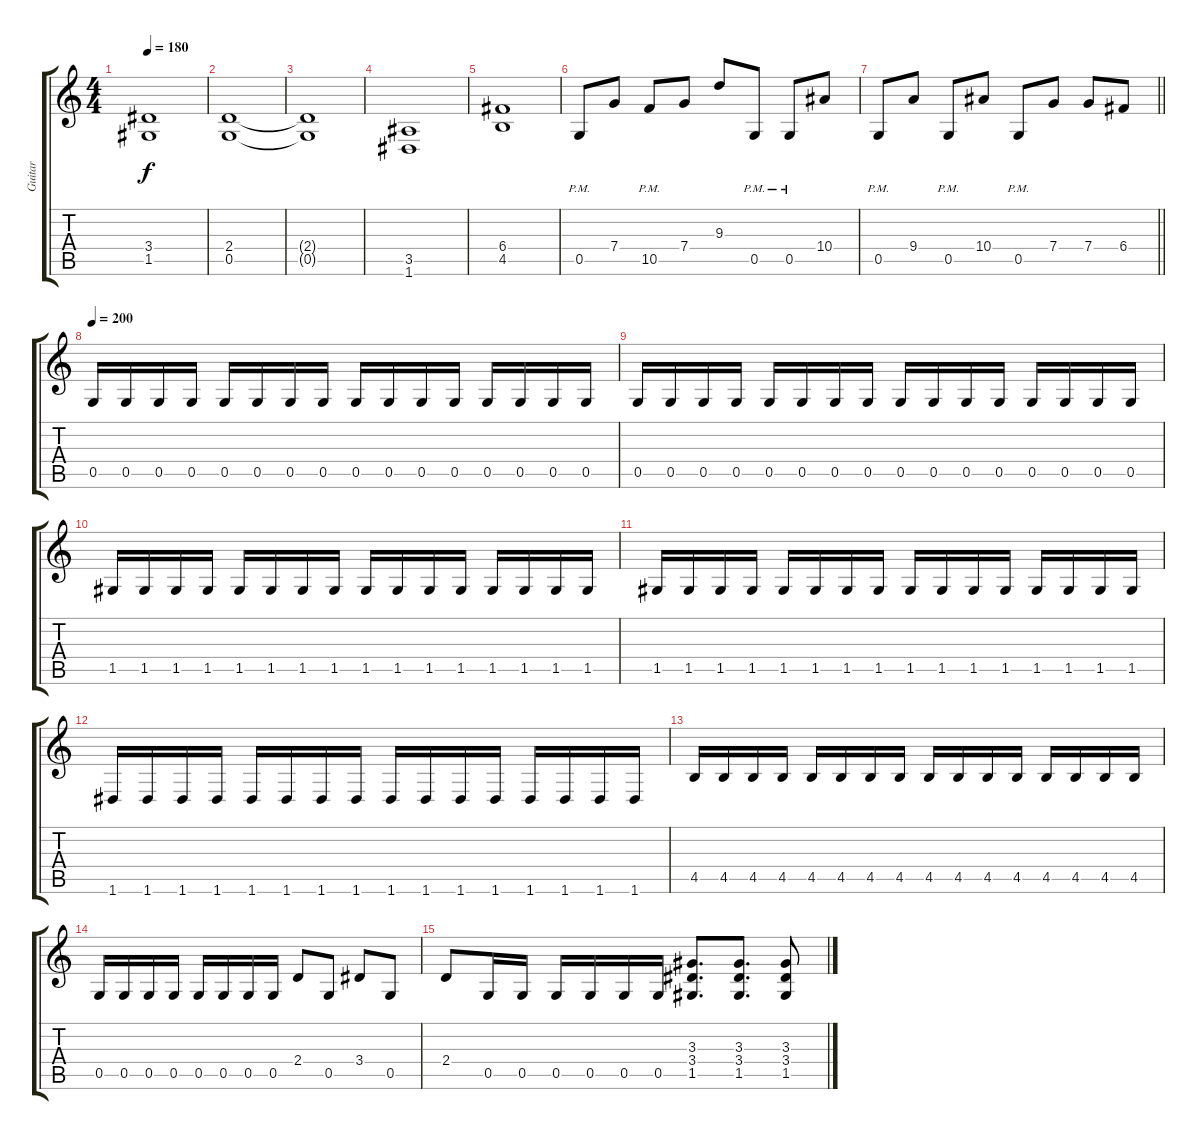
\track ("Guitar" "Guitar") {instrument distortionguitar}
\staff {score tabs}
\tuning (D4 A3 F3 C3 G2 D2) {hide}
\ts (4 4)
\tempo 180
\clef g2
\ks c
(3.4{t} 1.5{t}).1{dy f} |
(2.4 0.5).1 |
(2.4{t} 0.5{t}).1 |
(3.5 1.6).1 |
(6.4 4.5).1 |
0.5{pm}.8 7.4.8 10.5{pm}.8 7.4.8 9.3.8 0.5{pm}.8 0.5{pm}.8 10.4.8 |
\barLineRight lightlight
0.5{pm}.8 9.4.8 0.5{pm}.8 10.4.8 0.5{pm}.8 7.4.8 7.4.8 6.4.8 |
\section ("" "")
\tempo 200
0.5.16 0.5.16 0.5.16 0.5.16 0.5.16 0.5.16 0.5.16 0.5.16 0.5.16 0.5.16 0.5.16 0.5.16 0.5.16 0.5.16 0.5.16 0.5.16 |
0.5.16 0.5.16 0.5.16 0.5.16 0.5.16 0.5.16 0.5.16 0.5.16 0.5.16 0.5.16 0.5.16 0.5.16 0.5.16 0.5.16 0.5.16 0.5.16 |
1.5.16 1.5.16 1.5.16 1.5.16 1.5.16 1.5.16 1.5.16 1.5.16 1.5.16 1.5.16 1.5.16 1.5.16 1.5.16 1.5.16 1.5.16 1.5.16 |
1.5.16 1.5.16 1.5.16 1.5.16 1.5.16 1.5.16 1.5.16 1.5.16 1.5.16 1.5.16 1.5.16 1.5.16 1.5.16 1.5.16 1.5.16 1.5.16 |
1.6.16 1.6.16 1.6.16 1.6.16 1.6.16 1.6.16 1.6.16 1.6.16 1.6.16 1.6.16 1.6.16 1.6.16 1.6.16 1.6.16 1.6.16 1.6.16 |
4.5.16 4.5.16 4.5.16 4.5.16 4.5.16 4.5.16 4.5.16 4.5.16 4.5.16 4.5.16 4.5.16 4.5.16 4.5.16 4.5.16 4.5.16 4.5.16 |
0.5.16 0.5.16 0.5.16 0.5.16 0.5.16 0.5.16 0.5.16 0.5.16 2.4.8 0.5.8 3.4.8 0.5.8 |
2.4.8 0.5.16 0.5.16 0.5.16 0.5.16 0.5.16 0.5.16 (3.3 3.4 1.5).8{d} (3.3 3.4 1.5).8{d} (3.3 3.4 1.5).8
